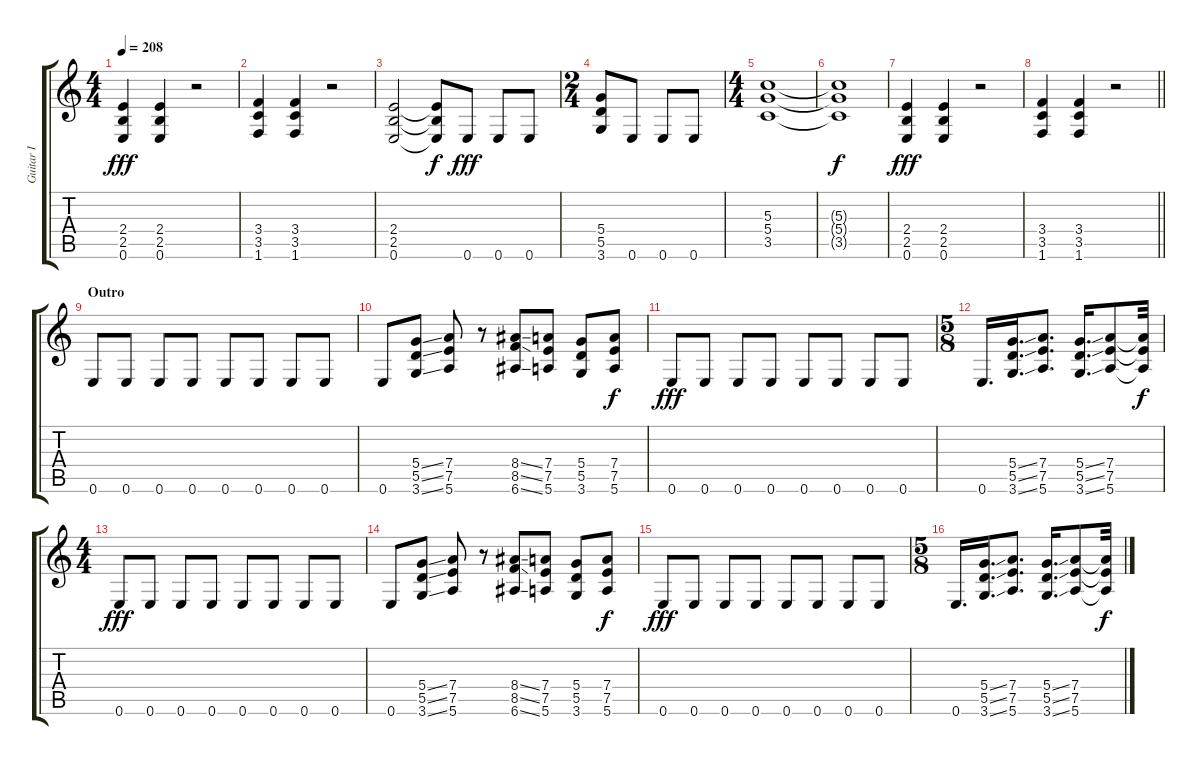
\track ("Guitar I" "Guitar I") {instrument overdrivenguitar}
\staff {score tabs}
\tuning (E4 B3 G3 D3 A2 E2) {hide}
\ts (4 4)
\tempo 208
\clef g2
\ks c
(2.4 2.5 0.6).4{dy fff} (2.4 2.5 0.6).4 r.2 |
(3.4 3.5 1.6).4 (3.4 3.5 1.6).4 r.2 |
(2.4 2.5 0.6).2 (2.4{t} 2.5{t} 0.6{t}).8{dy f} 0.6.8{dy fff} 0.6.8 0.6.8 |
\ts (2 4)
(5.4 5.5 3.6).8 0.6.8 0.6.8 0.6.8 |
\ts (4 4)
(5.3 5.4 3.5).1 |
(5.3{t} 5.4{t} 3.5{t}).1{dy f} |
(2.4 2.5 0.6).4{dy fff} (2.4 2.5 0.6).4 r.2 |
\barLineRight lightlight
(3.4 3.5 1.6).4 (3.4 3.5 1.6).4 r.2 |
\section ("" "Outro")
0.6.8 0.6.8 0.6.8 0.6.8 0.6.8 0.6.8 0.6.8 0.6.8 |
0.6.8 (5.4{ss} 5.5{ss} 3.6{ss}).8 (7.4 7.5 5.6).8 r.8 (8.4{ss} 8.5{ss} 6.6{ss}).8 (7.4 7.5 5.6).8 (5.4 5.5 3.6).8 (7.4 7.5 5.6).8{dy f} |
0.6.8{dy fff} 0.6.8 0.6.8 0.6.8 0.6.8 0.6.8 0.6.8 0.6.8 |
\ts (5 8)
0.6.16{d} (5.4{ss} 5.5{ss} 3.6{ss}).16{d} (7.4 7.5 5.6).8{d} (5.4{ss} 5.5{ss} 3.6{ss}).16{d} (7.4 7.5 5.6).8 (7.4{t} 7.5{t} 5.6{t}).32{dy f} |
\ts (4 4)
0.6.8{dy fff} 0.6.8 0.6.8 0.6.8 0.6.8 0.6.8 0.6.8 0.6.8 |
0.6.8 (5.4{ss} 5.5{ss} 3.6{ss}).8 (7.4 7.5 5.6).8 r.8 (8.4{ss} 8.5{ss} 6.6{ss}).8 (7.4 7.5 5.6).8 (5.4 5.5 3.6).8 (7.4 7.5 5.6).8{dy f} |
0.6.8{dy fff} 0.6.8 0.6.8 0.6.8 0.6.8 0.6.8 0.6.8 0.6.8 |
\ts (5 8)
0.6.16{d} (5.4{ss} 5.5{ss} 3.6{ss}).16{d} (7.4 7.5 5.6).8{d} (5.4{ss} 5.5{ss} 3.6{ss}).16{d} (7.4 7.5 5.6).8 (7.4{t} 7.5{t} 5.6{t}).32{dy f}
